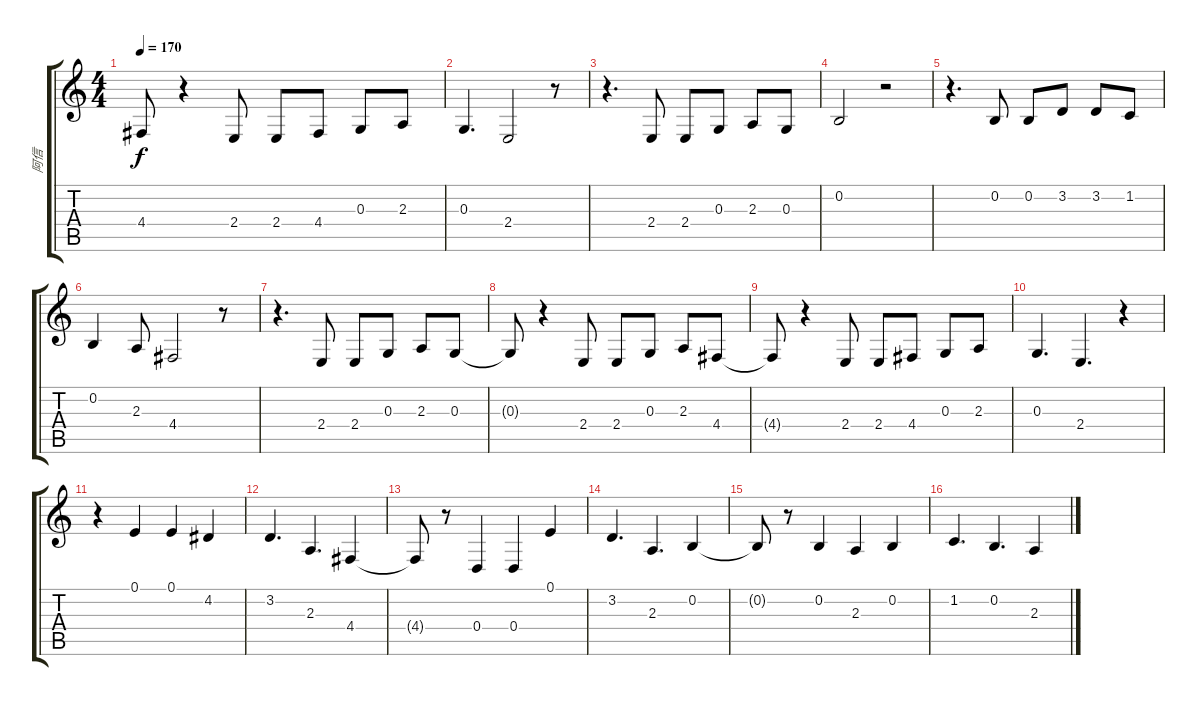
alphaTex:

\track ("阿信" "阿信") {instrument flute}
\staff {score tabs}
\tuning (E4 B3 G3 D3 A2 E2) {hide}
\ts (4 4)
\tempo 170
\clef g2
\ks c
4.4{t}.8{dy f} r.4 2.4.8 2.4.8 4.4.8 0.3.8 2.3.8 |
0.3.4{d} 2.4.2 r.8 |
r.4{d} 2.4.8 2.4.8 0.3.8 2.3.8 0.3.8 |
0.2.2 r.2 |
r.4{d} 0.2.8 0.2.8 3.2.8 3.2.8 1.2.8 |
0.2.4 2.3.8 4.4.2 r.8 |
r.4{d} 2.4.8 2.4.8 0.3.8 2.3.8 0.3.8 |
0.3{t}.8 r.4 2.4.8 2.4.8 0.3.8 2.3.8 4.4.8 |
4.4{t}.8 r.4 2.4.8 2.4.8 4.4.8 0.3.8 2.3.8 |
0.3.4{d} 2.4.4{d} r.4 |
r.4 0.1.4 0.1.4 4.2.4 |
3.2.4{d} 2.3.4{d} 4.4.4 |
4.4{t}.8 r.8 0.4.4 0.4.4 0.1.4 |
3.2.4{d} 2.3.4{d} 0.2.4 |
0.2{t}.8 r.8 0.2.4 2.3.4 0.2.4 |
1.2.4{d} 0.2.4{d} 2.3.4
